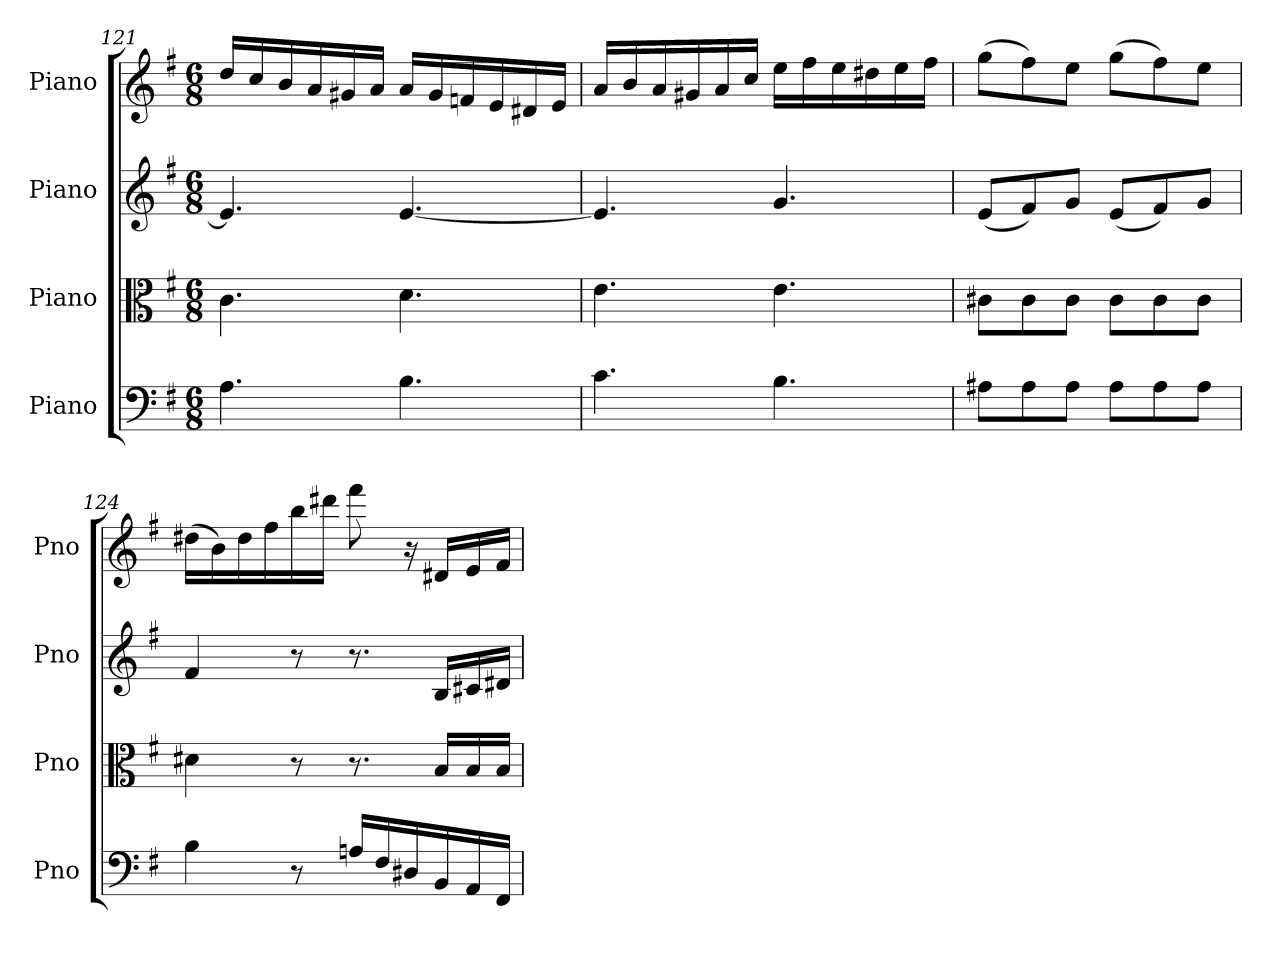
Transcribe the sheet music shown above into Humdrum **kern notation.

**kern	**kern	**kern	**kern
*part4	*part3	*part2	*part1
*staff4	*staff3	*staff2	*staff1
*I"Piano	*I"Piano	*I"Piano	*I"Piano
*I'Pno	*I'Pno	*I'Pno	*I'Pno
*clefF4	*clefC3	*clefG2	*clefG2
*k[f#]	*k[f#]	*k[f#]	*k[f#]
*M6/8	*M6/8	*M6/8	*M6/8
=121	=121	=121	=121
4.A\	4.c\	4.e/]	16dd/LL
.	.	.	16cc/
.	.	.	16b/
.	.	.	16a/
.	.	.	16g#X/
.	.	.	16a/JJ
4.B\	4.d\	[4.e/	16a/LL
.	.	.	16g#/
.	.	.	16fn/
.	.	.	16e/
.	.	.	16d#X/
.	.	.	16e/JJ
=122	=122	=122	=122
4.c\	4.e\	4.e/]	16a/LL
.	.	.	16b/
.	.	.	16a/
.	.	.	16g#X/
.	.	.	16a/
.	.	.	16cc/JJ
4.B\	4.e\	4.g/	16ee\LL
.	.	.	16ff#\
.	.	.	16ee\
.	.	.	16dd#X\
.	.	.	16ee\
.	.	.	16ff#\JJ
=123	=123	=123	=123
8A#X\L	8c#X\L	(8e/L	(8gg\L
8A#\	8c#\	8f#/)	8ff#\)
8A#\J	8c#\J	8g/J	8ee\J
8A#\L	8c#\L	(8e/L	(8gg\L
8A#\	8c#\	8f#/)	8ff#\)
8A#\J	8c#\J	8g/J	8ee\J
!!LO:LB:g=z
=124	=124	=124	=124
4B\	4d#X\	4f#/	(16dd#X\LL
.	.	.	16b\)
.	.	.	16dd#\
.	.	.	16ff#\
8r	8r	8r	16bb\
.	.	.	16ddd#X\JJ
16An/LL	8.r	8.r	8fff#\
16F#/	.	.	.
16D#X/	.	.	16r
16BB/	16B/LL	16B/LL	16d#X/LL
16AA/	16B/	16c#X/	16e/
16FF#/JJ	16B/JJ	16d#X/JJ	16f#/JJ
=	=	=	=
*-	*-	*-	*-
